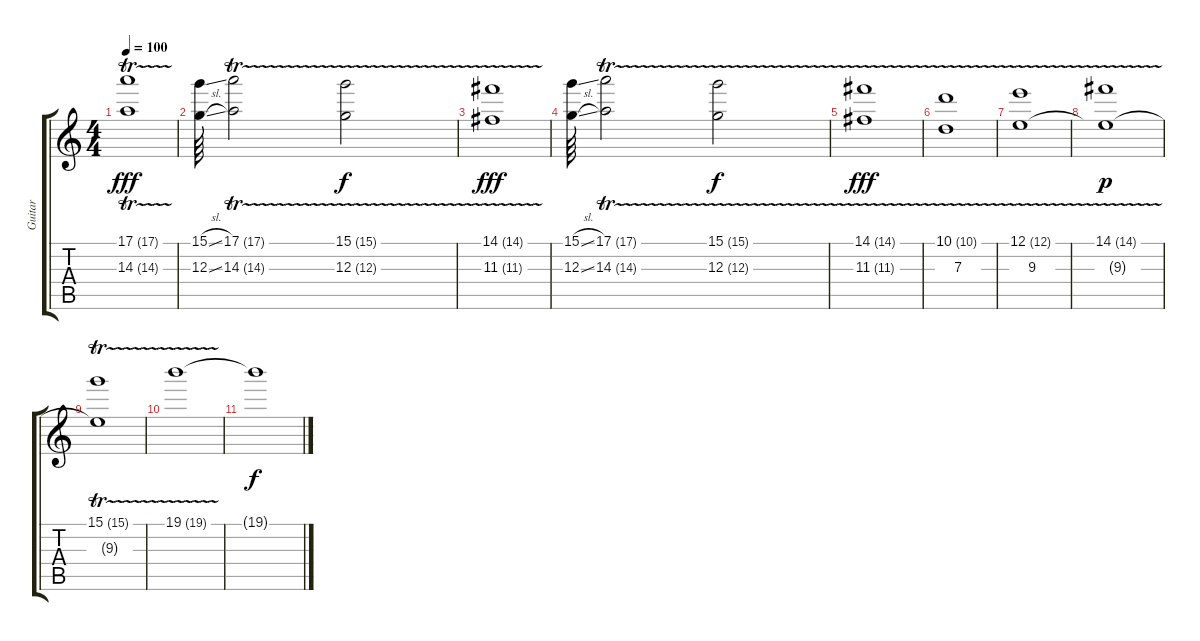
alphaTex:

\track ("Guitar" "Guitar") {instrument overdrivenguitar}
\staff {score tabs}
\tuning (E4 B3 G3 D3 A2 E2) {hide}
\ts (4 4)
\tempo 100
\clef g2
\ks c
(17.1{tr (17 64)} 14.3{tr (14 64)}).1{dy fff} |
(15.1{sl} 12.3{sl}).64 (17.1{tr (17 64)} 14.3{tr (14 64)}).2 (15.1{tr (15 64)} 12.3{tr (12 64)}).2{dy f} |
(14.1{tr (14 64)} 11.3{tr (11 64)}).1{dy fff} |
(15.1{sl} 12.3{sl}).64 (17.1{tr (17 64)} 14.3{tr (14 64)}).2 (15.1{tr (15 64)} 12.3{tr (12 64)}).2{dy f} |
(14.1{tr (14 64)} 11.3{tr (11 64)}).1{dy fff} |
(10.1{tr (10 32)} 7.3).1 |
(12.1{tr (12 32)} 9.3).1 |
(14.1{tr (14 32)} 9.3{t}).1{dy p} |
(15.1{tr (15 32)} 9.3{t}).1 |
19.1{tr (19 32)}.1 |
19.1{t}.1{dy f}
